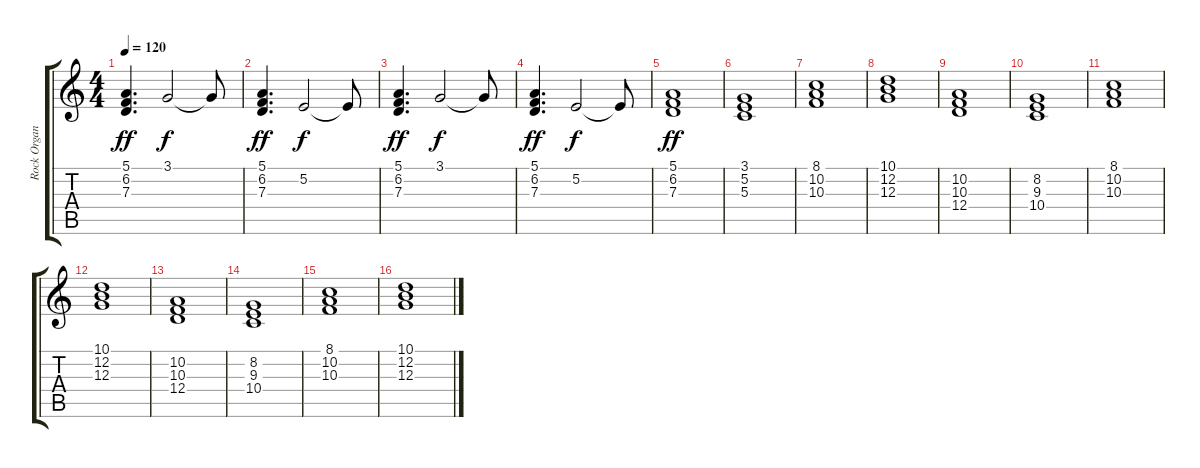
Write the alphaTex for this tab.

\track ("Rock Organ" "Rock Organ") {instrument rockorgan}
\staff {score tabs}
\tuning (E4 B3 G3 D3 A2 E2) {hide}
\ts (4 4)
\tempo 120
\clef g2
\ks c
(5.1 6.2 7.3).4{d dy ff} 3.1.2{dy f} 3.1{t}.8 |
(5.1 6.2 7.3).4{d dy ff} 5.2.2{dy f} 5.2{t}.8 |
(5.1 6.2 7.3).4{d dy ff} 3.1.2{dy f} 3.1{t}.8 |
(5.1 6.2 7.3).4{d dy ff} 5.2.2{dy f} 5.2{t}.8 |
(5.1 6.2 7.3).1{dy ff} |
(3.1 5.2 5.3).1 |
(8.1 10.2 10.3).1 |
(10.1 12.2 12.3).1 |
(10.2 10.3 12.4).1 |
(8.2 9.3 10.4).1 |
(8.1 10.2 10.3).1 |
(10.1 12.2 12.3).1 |
(10.2 10.3 12.4).1 |
(8.2 9.3 10.4).1 |
(8.1 10.2 10.3).1 |
(10.1 12.2 12.3).1
